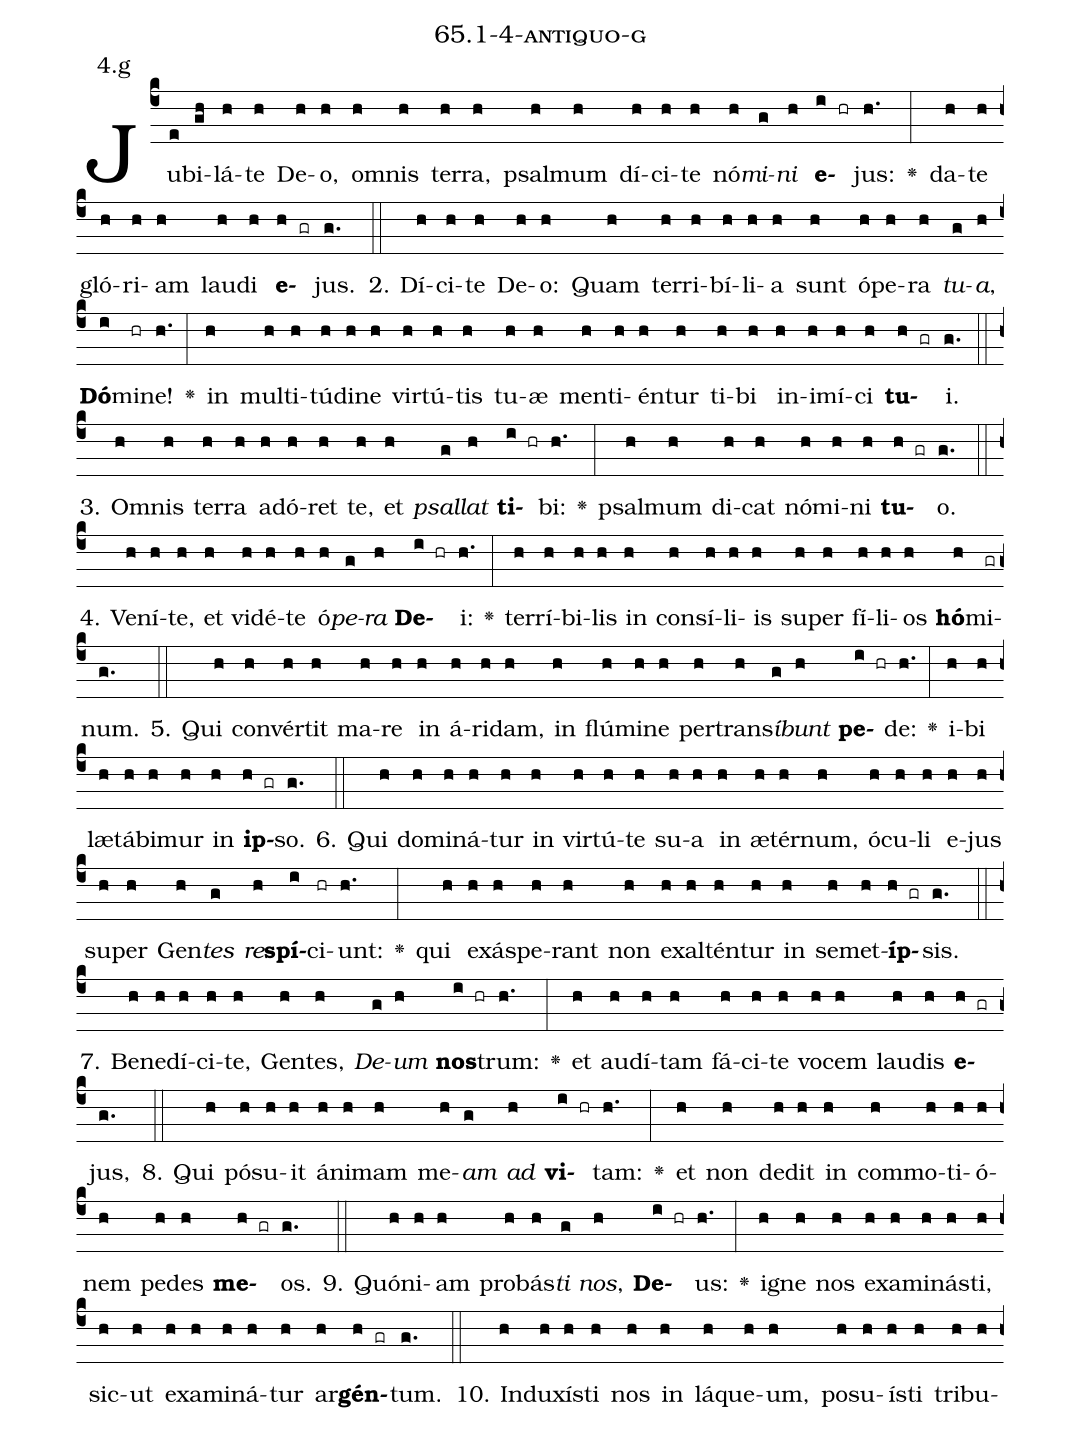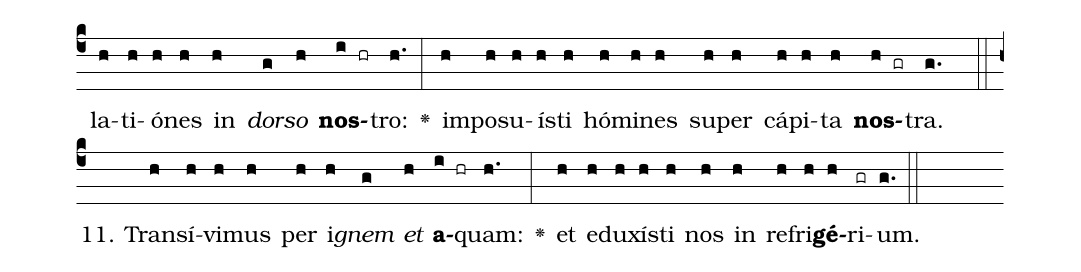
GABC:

name: 65.1-4-antiquo-g;
annotation: 4.g;
%%
(c4)Ju(e)bi(gh)lá(h)te(h) De(h)o,(h) om(h)nis(h) ter(h)ra,(h) psal(h)mum(h) dí(h)ci(h)te(h) nó(h)<i>mi</i>(g)<i>ni</i>(h) <b>e</b>(i hr)jus:(h.) <v>\greheightstar</v>(:) da(h)te(h) gló(h)ri(h)am(h) lau(h)di(h) <b>e</b>(h gr)jus.(g.) (::)
2. Dí(h)ci(h)te(h) De(h)o:(h) Quam(h) ter(h)ri(h)bí(h)li(h)a(h) sunt(h) ó(h)pe(h)ra(h) <i>tu</i>(g)<i>a</i>,(h) <b>Dó</b>(i)mi(hr)ne!(h.) <v>\greheightstar</v>(:) in(h) mul(h)ti(h)tú(h)di(h)ne(h) vir(h)tú(h)tis(h) tu(h)æ(h) men(h)ti(h)én(h)tur(h) ti(h)bi(h) in(h)i(h)mí(h)ci(h) <b>tu</b>(h gr)i.(g.) (::)
3. Om(h)nis(h) ter(h)ra(h) ad(h)ó(h)ret(h) te,(h) et(h) <i>psal</i>(g)<i>lat</i>(h) <b>ti</b>(i hr)bi:(h.) <v>\greheightstar</v>(:) psal(h)mum(h) di(h)cat(h) nó(h)mi(h)ni(h) <b>tu</b>(h gr)o.(g.) (::)
4. Ve(h)ní(h)te,(h) et(h) vi(h)dé(h)te(h) ó(h)<i>pe</i>(g)<i>ra</i>(h) <b>De</b>(i hr)i:(h.) <v>\greheightstar</v>(:) ter(h)rí(h)bi(h)lis(h) in(h) con(h)sí(h)li(h)is(h) su(h)per(h) fí(h)li(h)os(h) <b>hó</b>(h)mi(gr)num.(g.) (::)
5. Qui(h) con(h)vér(h)tit(h) ma(h)re(h) in(h) á(h)ri(h)dam,(h) in(h) flú(h)mi(h)ne(h) per(h)trans(h)<i>í</i>(g)<i>bunt</i>(h) <b>pe</b>(i hr)de:(h.) <v>\greheightstar</v>(:) i(h)bi(h) læ(h)tá(h)bi(h)mur(h) in(h) <b>ip</b>(h gr)so.(g.) (::)
6. Qui(h) do(h)mi(h)ná(h)tur(h) in(h) vir(h)tú(h)te(h) su(h)a(h) in(h) æ(h)tér(h)num,(h) ó(h)cu(h)li(h) e(h)jus(h) su(h)per(h) Gen(h)<i>tes</i>(g) <i>re</i>(h)<b>spí</b>(i)ci(hr)unt:(h.) <v>\greheightstar</v>(:) qui(h) ex(h)ás(h)pe(h)rant(h) non(h) ex(h)al(h)tén(h)tur(h) in(h) se(h)met(h)<b>íp</b>(h gr)sis.(g.) (::)
7. Be(h)ne(h)dí(h)ci(h)te,(h) Gen(h)tes,(h) <i>De</i>(g)<i>um</i>(h) <b>nos</b>(i hr)trum:(h.) <v>\greheightstar</v>(:) et(h) au(h)dí(h)tam(h) fá(h)ci(h)te(h) vo(h)cem(h) lau(h)dis(h) <b>e</b>(h gr)jus,(g.) (::)
8. Qui(h) pó(h)su(h)it(h) á(h)ni(h)mam(h) me(h)<i>am</i>(g) <i>ad</i>(h) <b>vi</b>(i hr)tam:(h.) <v>\greheightstar</v>(:) et(h) non(h) de(h)dit(h) in(h) com(h)mo(h)ti(h)ó(h)nem(h) pe(h)des(h) <b>me</b>(h gr)os.(g.) (::)
9. Quón(h)i(h)am(h) pro(h)bás(h)<i>ti</i>(g) <i>nos</i>,(h) <b>De</b>(i hr)us:(h.) <v>\greheightstar</v>(:) i(h)gne(h) nos(h) ex(h)a(h)mi(h)nás(h)ti,(h) sic(h)ut(h) ex(h)a(h)mi(h)ná(h)tur(h) ar(h)<b>gén</b>(h gr)tum.(g.) (::)
10. In(h)du(h)xís(h)ti(h) nos(h) in(h) lá(h)que(h)um,(h) po(h)su(h)ís(h)ti(h) tri(h)bu(h)la(h)ti(h)ó(h)nes(h) in(h) <i>dor</i>(g)<i>so</i>(h) <b>nos</b>(i hr)tro:(h.) <v>\greheightstar</v>(:) im(h)po(h)su(h)ís(h)ti(h) hó(h)mi(h)nes(h) su(h)per(h) cá(h)pi(h)ta(h) <b>nos</b>(h gr)tra.(g.) (::)
11. Trans(h)í(h)vi(h)mus(h) per(h) i(h)<i>gnem</i>(g) <i>et</i>(h) <b>a</b>(i hr)quam:(h.) <v>\greheightstar</v>(:) et(h) e(h)du(h)xís(h)ti(h) nos(h) in(h) re(h)fri(h)<b>gé</b>(h)ri(gr)um.(g.) (::)
